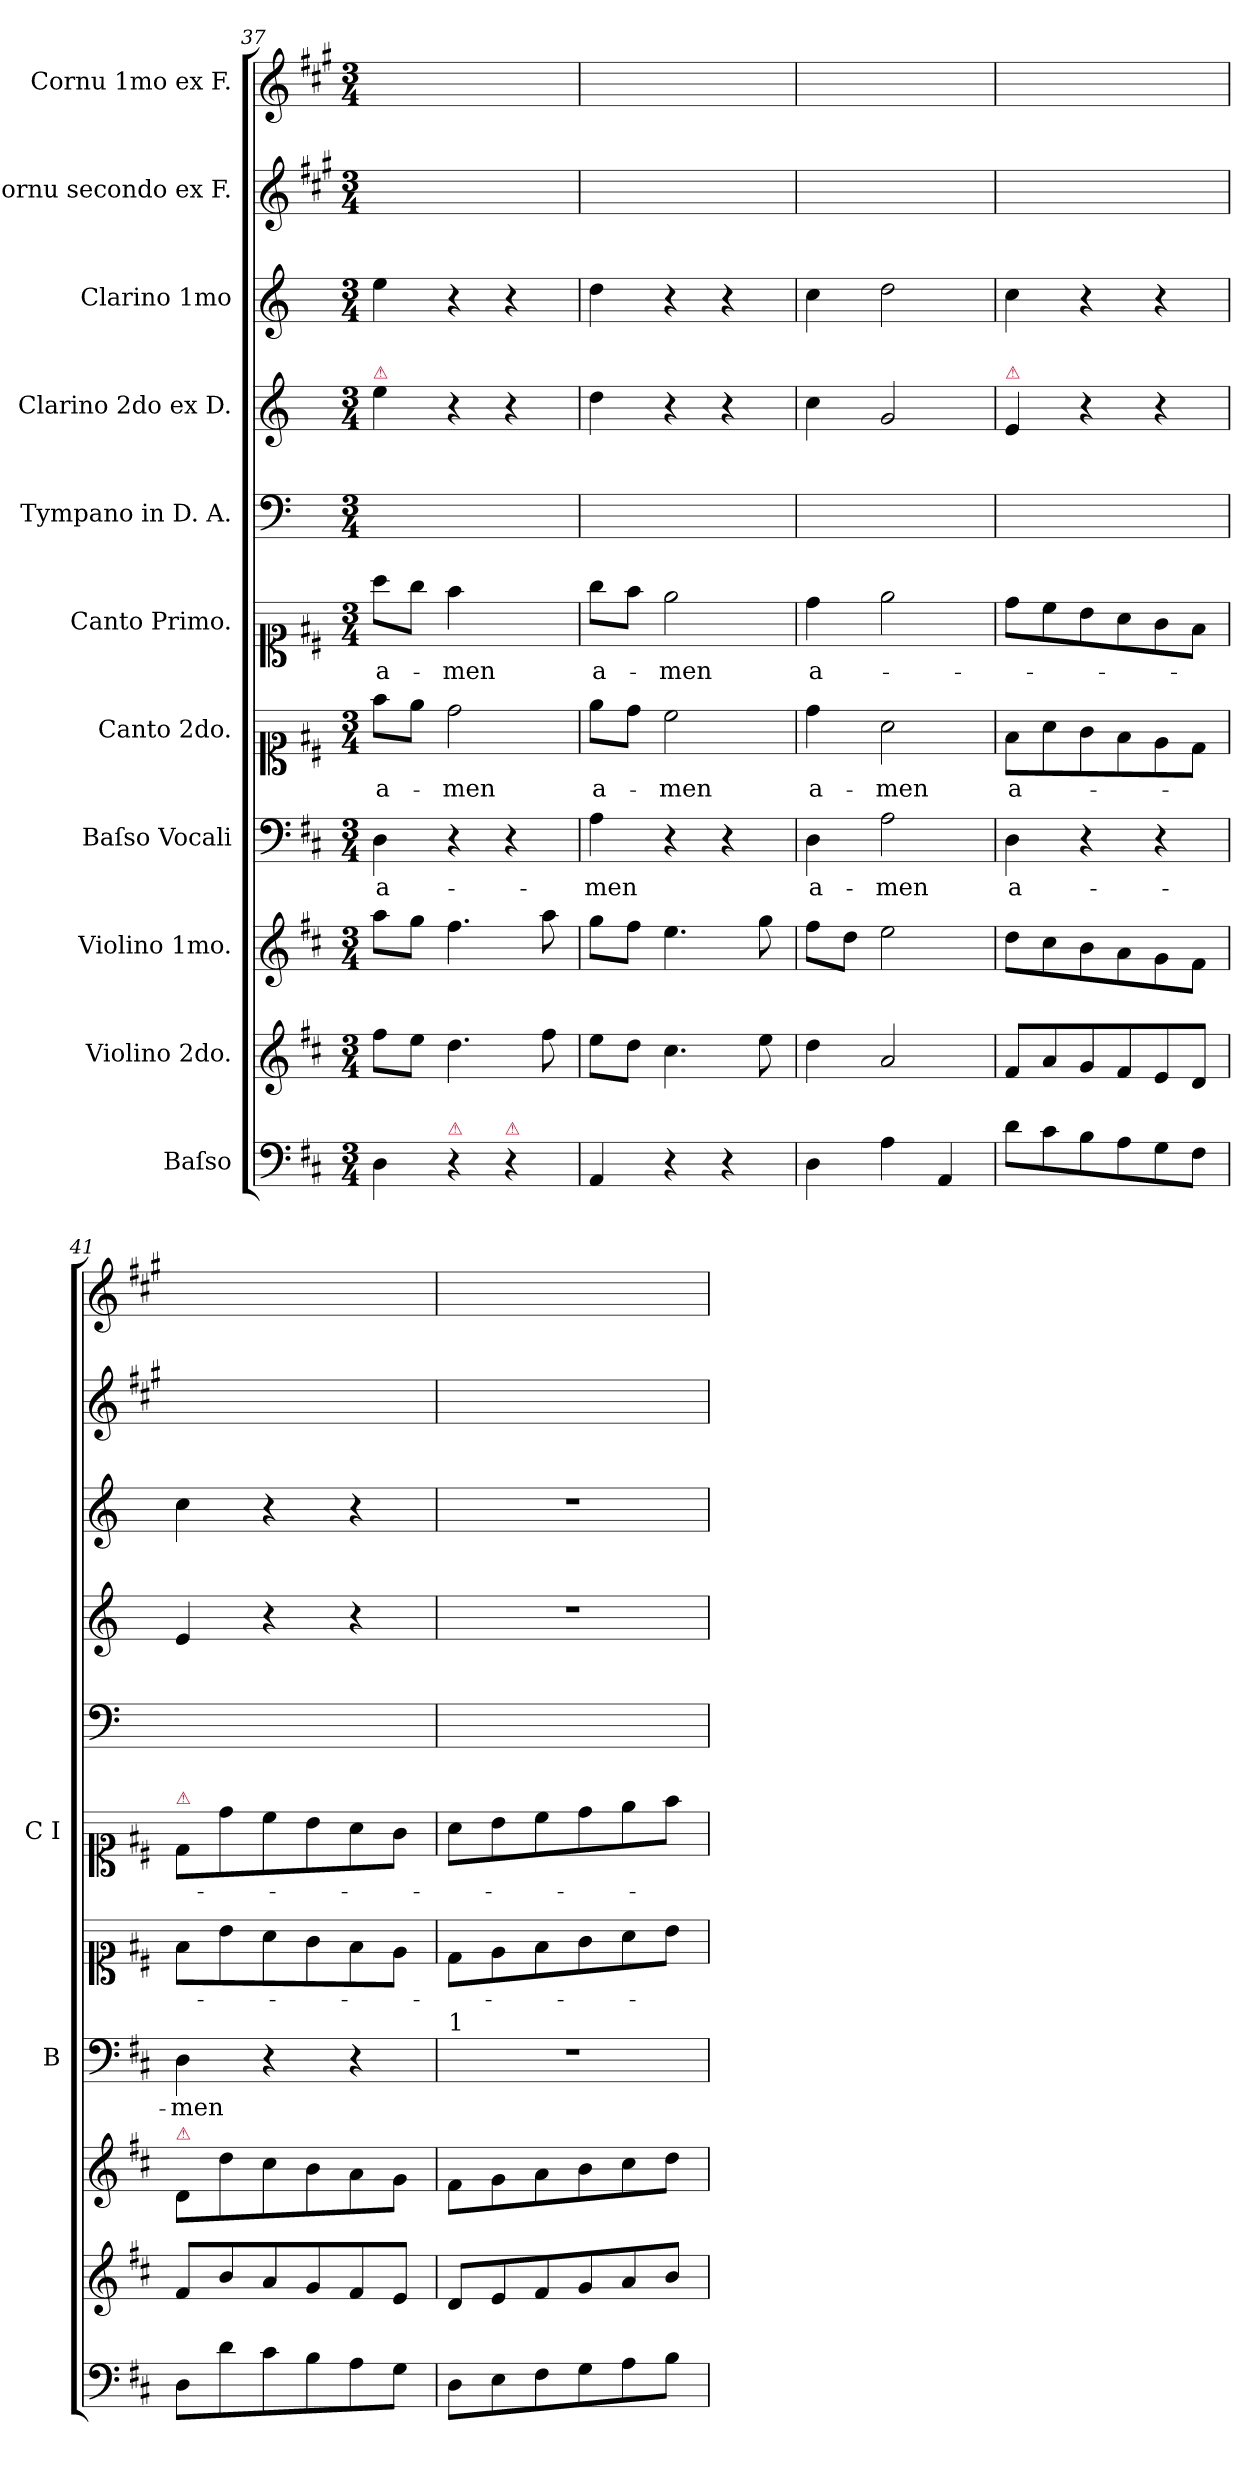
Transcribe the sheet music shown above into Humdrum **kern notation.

**kern	**kern	**kern	**kern	**text	**kern	**text	**kern	**text	**kern	**kern	**kern	**kern	**kern
*part11	*part10	*part9	*part8	*part8	*part7	*part7	*part6	*part6	*part5	*part4	*part3	*part2	*part1
*staff11	*staff10	*staff9	*staff8	*staff8	*staff7	*staff7	*staff6	*staff6	*staff5	*staff4	*staff3	*staff2	*staff1
*I"Baſso	*I"Violino 2do.	*I"Violino 1mo.	*I"Baſso Vocali	*	*I"Canto 2do.	*	*I"Canto Primo.	*	*I"Tympano in D. A.	*I"Clarino 2do ex D.	*I"Clarino 1mo	*I"Cornu secondo ex F.	*I"Cornu 1mo ex F.
*	*	*	*I'B	*	*	*	*I'C I	*	*	*	*	*	*
*clefF4	*clefG2	*clefG2	*clefF4	*	*clefC1	*	*clefC1	*	*clefF4	*clefG2	*clefG2	*clefG2	*clefG2
*	*	*	*	*	*	*	*	*	*	*ITrd-1c-2	*ITrd-1c-2	*ITrd4c7	*ITrd4c7
*k[f#c#]	*k[f#c#]	*k[f#c#]	*k[f#c#]	*	*k[f#c#]	*	*k[f#c#]	*	*k[]	*k[f#c#]	*k[f#c#]	*k[f#c#]	*k[f#c#]
*M3/4	*M3/4	*M3/4	*M3/4	*	*M3/4	*	*M3/4	*	*M3/4	*M3/4	*M3/4	*M3/4	*M3/4
=37	=37	=37	=37	=37	=37	=37	=37	=37	=37	=37	=37	=37	=37
!	!	!	!	!	!	!	!	!	!	!LO:TX:a:color=crimson:t=⚠	!	!	!
4D\	8ff#\L	8aa\L	4D\	a-	8ff#\L	a-	8aa\L	a-	2.ryy	4ff#\	4ff#\	2.ryy	2.ryy
.	8ee\J	8gg\J	.	.	8ee\J	.	8gg\J	.	.	.	.	.	.
!LO:TX:a:color=crimson:t=⚠	!	!	!	!	!	!	!	!	!	!	!	!	!
!	!	!	!	!	!	!	!LO:N:vis=4	!	!	!	!	!	!
4r	4.dd\	4.ff#\	4r	.	2dd\	-men	2ff#\	-men	.	4r	4r	.	.
!LO:TX:a:color=crimson:t=⚠	!	!	!	!	!	!	!	!	!	!	!	!	!
4r	.	.	4r	.	.	.	.	.	.	4r	4r	.	.
.	8ff#\	8aa\	.	.	.	.	.	.	.	.	.	.	.
=38	=38	=38	=38	=38	=38	=38	=38	=38	=38	=38	=38	=38	=38
!	!	!	!	!	!	!LO:LY:i	!	!	!	!	!	!	!
4AA/	8ee\L	8gg\L	4A\	-men	8ee\L	a-	8gg\L	a-	2.ryy	4ee\	4ee\	2.ryy	2.ryy
.	8dd\J	8ff#\J	.	.	8dd\J	.	8ff#\J	.	.	.	.	.	.
!	!	!	!	!	!	!LO:LY:i	!	!	!	!	!	!	!
4r	4.cc#\	4.ee\	4r	.	2cc#\	-men	2ee\	-men	.	4r	4r	.	.
4r	.	.	4r	.	.	.	.	.	.	4r	4r	.	.
.	8ee\	8gg\	.	.	.	.	.	.	.	.	.	.	.
=39	=39	=39	=39	=39	=39	=39	=39	=39	=39	=39	=39	=39	=39
!	!	!	!	!LO:LY:i	!	!LO:LY:i	!	!	!	!	!	!	!
4D\	4dd\	8ff#\L	4D\	a-	4dd\	a-	4dd\	a-	2.ryy	4dd\	4dd\	2.ryy	2.ryy
.	.	8dd\J	.	.	.	.	.	.	.	.	.	.	.
!	!	!	!	!LO:LY:i	!	!LO:LY:i	!	!	!	!	!	!	!
4A\	2a/	2ee\	2A\	-men	2a\	-men	2ee\	.	.	2a/	2ee\	.	.
4AA/	.	.	.	.	.	.	.	.	.	.	.	.	.
=40	=40	=40	=40	=40	=40	=40	=40	=40	=40	=40	=40	=40	=40
!	!	!	!	!	!	!	!	!	!	!LO:TX:a:color=crimson:t=⚠	!	!	!
!	!	!	!	!LO:LY:i	!	!	!	!	!	!	!	!	!
8d\L	8f#/L	8dd\L	4D\	a-	8f#\L	a-	8dd\L	.	2.ryy	4f#/	4dd\	2.ryy	2.ryy
8c#\	8a/	8cc#\	.	.	8a\	.	8cc#\	.	.	.	.	.	.
8B\	8g/	8b\	4r	.	8g\	.	8b\	.	.	4r	4r	.	.
8A\	8f#/	8a\	.	.	8f#\	.	8a\	.	.	.	.	.	.
8G\	8e/	8g\	4r	.	8e\	.	8g\	.	.	4r	4r	.	.
8F#\J	8d/J	8f#\J	.	.	8d\J	.	8f#\J	.	.	.	.	.	.
=41	=41	=41	=41	=41	=41	=41	=41	=41	=41	=41	=41	=41	=41
!	!	!	!	!	!	!	!LO:TX:a:color=crimson:t=⚠	!	!	!	!	!	!
!	!	!LO:TX:a:color=crimson:t=⚠	!	!	!	!	!	!	!	!	!	!	!
!	!	!	!	!LO:LY:i	!	!	!	!	!	!	!	!	!
8D\L	8f#/L	8d/L	4D\	-men	8f#\L	.	8d/L	.	2.ryy	4f#/	4dd\	2.ryy	2.ryy
8d\	8b\	8dd\	.	.	8b\	.	8dd\	.	.	.	.	.	.
8c#\	8a/	8cc#\	4r	.	8a\	.	8cc#\	.	.	4r	4r	.	.
8B\	8g/	8b\	.	.	8g\	.	8b\	.	.	.	.	.	.
8A\	8f#/	8a\	4r	.	8f#\	.	8a\	.	.	4r	4r	.	.
8G\J	8e/J	8g\J	.	.	8e\J	.	8g\J	.	.	.	.	.	.
=42	=42	=42	=42	=42	=42	=42	=42	=42	=42	=42	=42	=42	=42
!	!	!	!LO:TX:a:t=1	!	!	!	!	!	!	!	!	!	!
8D\L	8d/L	8f#\L	2.r	.	8d\L	.	8a\L	.	2.ryy	2.r	2.r	2.ryy	2.ryy
8E\	8e/	8g\	.	.	8e\	.	8b\	.	.	.	.	.	.
8F#\	8f#/	8a\	.	.	8f#\	.	8cc#\	.	.	.	.	.	.
8G\	8g/	8b\	.	.	8g\	.	8dd\	.	.	.	.	.	.
8A\	8a/	8cc#\	.	.	8a\	.	8ee\	.	.	.	.	.	.
8B\J	8b\J	8dd\J	.	.	8b\J	.	8ff#\J	.	.	.	.	.	.
=	=	=	=	=	=	=	=	=	=	=	=	=	=
*-	*-	*-	*-	*-	*-	*-	*-	*-	*-	*-	*-	*-	*-
